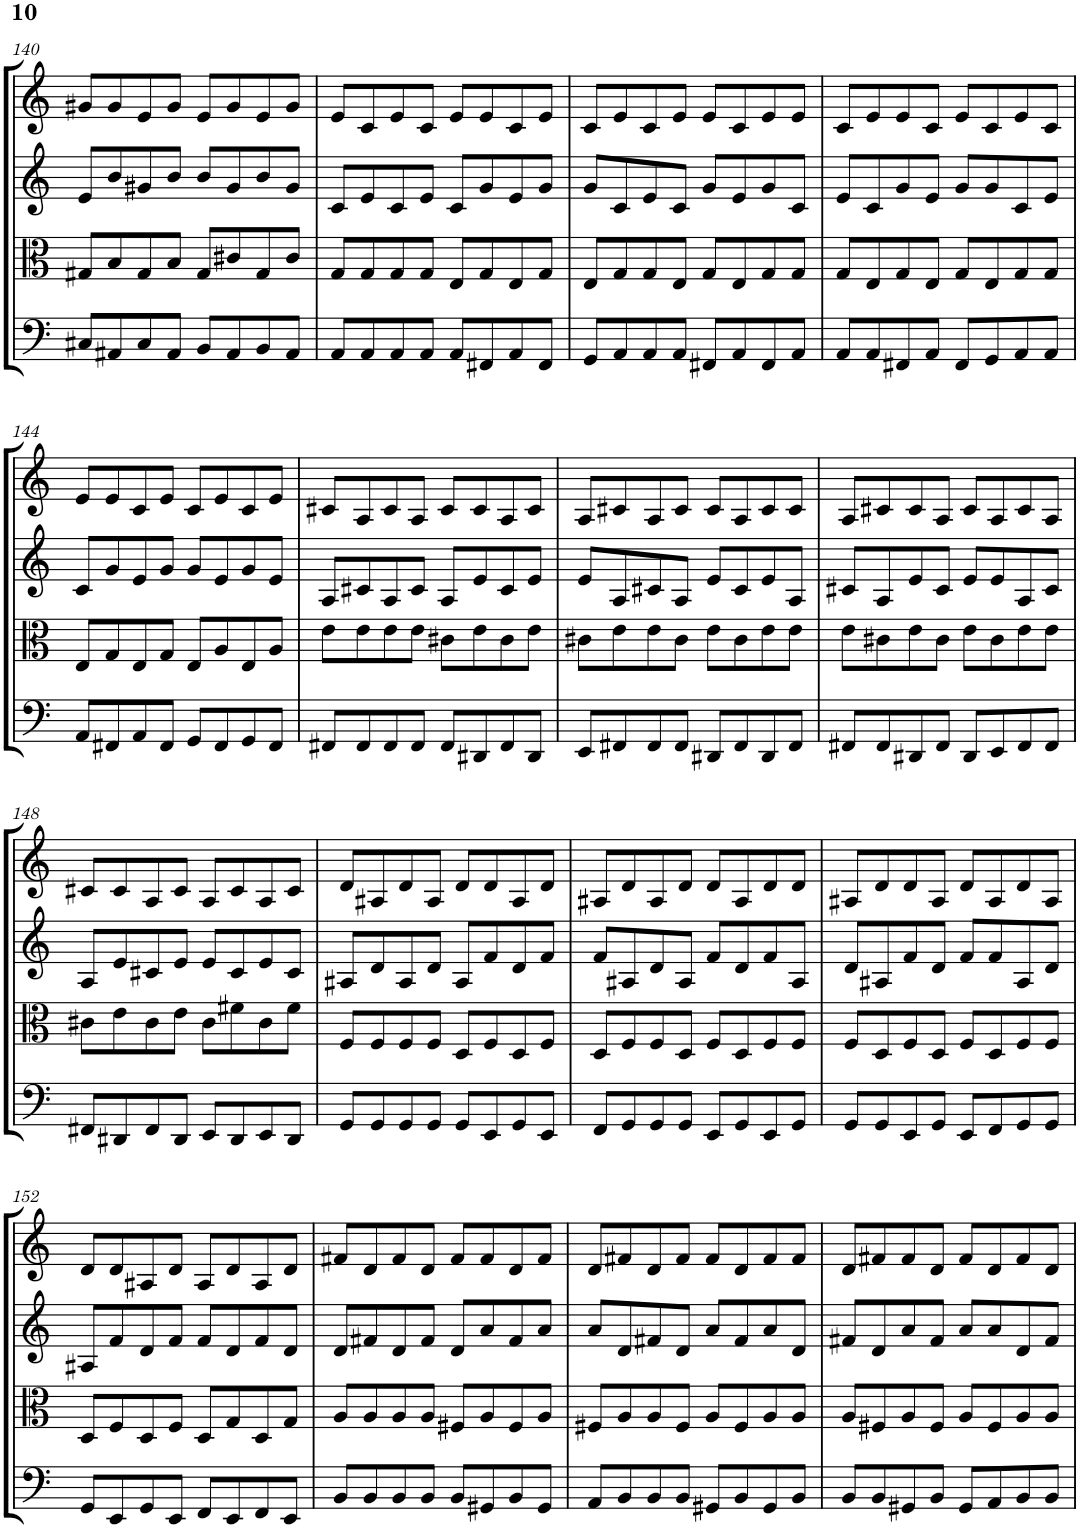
**kern	**kern	**kern	**kern
*part4	*part3	*part2	*part1
*staff4	*staff3	*staff2	*staff1
*I"Violoncello	*I"Viola	*I"Violin II	*I"Violin I
*I'Vc	*I'Vla	*I'Vln	*I'Vln
!!LO:PB:g=z
*clefF4	*clefC3	*clefG2	*clefG2
*k[]	*k[]	*k[]	*k[]
*M4/4	*M4/4	*M4/4	*M4/4
=140	=140	=140	=140
8C#X/L	8G#X/L	8e/L	8g#X/L
8AA#X/	8B/	8b/	8g#/
8C#/	8G#/	8g#X/	8e/
8AA#/J	8B/J	8b/J	8g#/J
8BB/L	8G#/L	8b/L	8e/L
8AA#/	8c#X/	8g#/	8g#/
8BB/	8G#/	8b/	8e/
8AA#/J	8c#/J	8g#/J	8g#/J
=141	=141	=141	=141
8AA/L	8G/L	8c/L	8e/L
8AA/	8G/	8e/	8c/
8AA/	8G/	8c/	8e/
8AA/J	8G/J	8e/J	8c/J
8AA/L	8E/L	8c/L	8e/L
8FF#X/	8G/	8g/	8e/
8AA/	8E/	8e/	8c/
8FF#/J	8G/J	8g/J	8e/J
=142	=142	=142	=142
8GG/L	8E/L	8g/L	8c/L
8AA/	8G/	8c/	8e/
8AA/	8G/	8e/	8c/
8AA/J	8E/J	8c/J	8e/J
8FF#X/L	8G/L	8g/L	8e/L
8AA/	8E/	8e/	8c/
8FF#/	8G/	8g/	8e/
8AA/J	8G/J	8c/J	8e/J
=143	=143	=143	=143
8AA/L	8G/L	8e/L	8c/L
8AA/	8E/	8c/	8e/
8FF#X/	8G/	8g/	8e/
8AA/J	8E/J	8e/J	8c/J
8FF#/L	8G/L	8g/L	8e/L
8GG/	8E/	8g/	8c/
8AA/	8G/	8c/	8e/
8AA/J	8G/J	8e/J	8c/J
!!LO:LB:g=z
=144	=144	=144	=144
8AA/L	8E/L	8c/L	8e/L
8FF#X/	8G/	8g/	8e/
8AA/	8E/	8e/	8c/
8FF#/J	8G/J	8g/J	8e/J
8GG/L	8E/L	8g/L	8c/L
8FF#/	8A/	8e/	8e/
8GG/	8E/	8g/	8c/
8FF#/J	8A/J	8e/J	8e/J
=145	=145	=145	=145
8FF#X/L	8e\L	8A/L	8c#X/L
8FF#/	8e\	8c#X/	8A/
8FF#/	8e\	8A/	8c#/
8FF#/J	8e\J	8c#/J	8A/J
8FF#/L	8c#X\L	8A/L	8c#/L
8DD#X/	8e\	8e/	8c#/
8FF#/	8c#\	8c#/	8A/
8DD#/J	8e\J	8e/J	8c#/J
=146	=146	=146	=146
8EE/L	8c#X\L	8e/L	8A/L
8FF#X/	8e\	8A/	8c#X/
8FF#/	8e\	8c#X/	8A/
8FF#/J	8c#\J	8A/J	8c#/J
8DD#X/L	8e\L	8e/L	8c#/L
8FF#/	8c#\	8c#/	8A/
8DD#/	8e\	8e/	8c#/
8FF#/J	8e\J	8A/J	8c#/J
=147	=147	=147	=147
8FF#X/L	8e\L	8c#X/L	8A/L
8FF#/	8c#X\	8A/	8c#X/
8DD#X/	8e\	8e/	8c#/
8FF#/J	8c#\J	8c#/J	8A/J
8DD#/L	8e\L	8e/L	8c#/L
8EE/	8c#\	8e/	8A/
8FF#/	8e\	8A/	8c#/
8FF#/J	8e\J	8c#/J	8A/J
!!LO:LB:g=z
=148	=148	=148	=148
8FF#X/L	8c#X\L	8A/L	8c#X/L
8DD#X/	8e\	8e/	8c#/
8FF#/	8c#\	8c#X/	8A/
8DD#/J	8e\J	8e/J	8c#/J
8EE/L	8c#\L	8e/L	8A/L
8DD#/	8f#X\	8c#/	8c#/
8EE/	8c#\	8e/	8A/
8DD#/J	8f#\J	8c#/J	8c#/J
=149	=149	=149	=149
8GG/L	8F/L	8A#X/L	8d/L
8GG/	8F/	8d/	8A#X/
8GG/	8F/	8A#/	8d/
8GG/J	8F/J	8d/J	8A#/J
8GG/L	8D/L	8A#/L	8d/L
8EE/	8F/	8f/	8d/
8GG/	8D/	8d/	8A#/
8EE/J	8F/J	8f/J	8d/J
=150	=150	=150	=150
8FF/L	8D/L	8f/L	8A#X/L
8GG/	8F/	8A#X/	8d/
8GG/	8F/	8d/	8A#/
8GG/J	8D/J	8A#/J	8d/J
8EE/L	8F/L	8f/L	8d/L
8GG/	8D/	8d/	8A#/
8EE/	8F/	8f/	8d/
8GG/J	8F/J	8A#/J	8d/J
=151	=151	=151	=151
8GG/L	8F/L	8d/L	8A#X/L
8GG/	8D/	8A#X/	8d/
8EE/	8F/	8f/	8d/
8GG/J	8D/J	8d/J	8A#/J
8EE/L	8F/L	8f/L	8d/L
8FF/	8D/	8f/	8A#/
8GG/	8F/	8A#/	8d/
8GG/J	8F/J	8d/J	8A#/J
!!LO:LB:g=z
=152	=152	=152	=152
8GG/L	8D/L	8A#X/L	8d/L
8EE/	8F/	8f/	8d/
8GG/	8D/	8d/	8A#X/
8EE/J	8F/J	8f/J	8d/J
8FF/L	8D/L	8f/L	8A#/L
8EE/	8G/	8d/	8d/
8FF/	8D/	8f/	8A#/
8EE/J	8G/J	8d/J	8d/J
=153	=153	=153	=153
8BB/L	8A/L	8d/L	8f#X/L
8BB/	8A/	8f#X/	8d/
8BB/	8A/	8d/	8f#/
8BB/J	8A/J	8f#/J	8d/J
8BB/L	8F#X/L	8d/L	8f#/L
8GG#X/	8A/	8a/	8f#/
8BB/	8F#/	8f#/	8d/
8GG#/J	8A/J	8a/J	8f#/J
=154	=154	=154	=154
8AA/L	8F#X/L	8a/L	8d/L
8BB/	8A/	8d/	8f#X/
8BB/	8A/	8f#X/	8d/
8BB/J	8F#/J	8d/J	8f#/J
8GG#X/L	8A/L	8a/L	8f#/L
8BB/	8F#/	8f#/	8d/
8GG#/	8A/	8a/	8f#/
8BB/J	8A/J	8d/J	8f#/J
=155	=155	=155	=155
8BB/L	8A/L	8f#X/L	8d/L
8BB/	8F#X/	8d/	8f#X/
8GG#X/	8A/	8a/	8f#/
8BB/J	8F#/J	8f#/J	8d/J
8GG#/L	8A/L	8a/L	8f#/L
8AA/	8F#/	8a/	8d/
8BB/	8A/	8d/	8f#/
8BB/J	8A/J	8f#/J	8d/J
=	=	=	=
*-	*-	*-	*-
